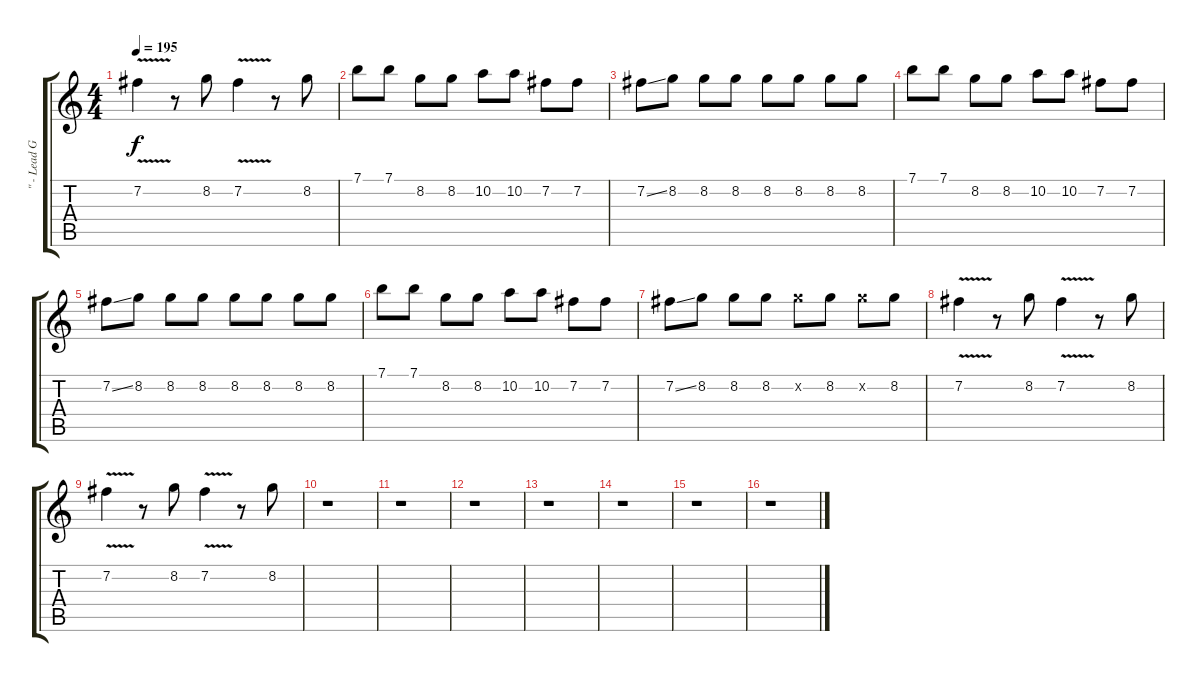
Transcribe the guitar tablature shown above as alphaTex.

\track ("\" - Lead Guitar (Right)" "\" - Lead G") {instrument overdrivenguitar}
\staff {score tabs}
\tuning (E4 B3 G3 D3 A2 E2) {hide}
\ts (4 4)
\tempo 195
\clef g2
\ks c
7.2{v}.4{dy f} r.8 8.2.8 7.2{v}.4 r.8 8.2.8 |
7.1.8 7.1.8 8.2.8 8.2.8 10.2.8 10.2.8 7.2.8 7.2.8 |
7.2{ss}.8 8.2.8 8.2.8 8.2.8 8.2.8 8.2.8 8.2.8 8.2.8 |
7.1.8 7.1.8 8.2.8 8.2.8 10.2.8 10.2.8 7.2.8 7.2.8 |
7.2{ss}.8 8.2.8 8.2.8 8.2.8 8.2.8 8.2.8 8.2.8 8.2.8 |
7.1.8 7.1.8 8.2.8 8.2.8 10.2.8 10.2.8 7.2.8 7.2.8 |
7.2{ss}.8 8.2.8 8.2.8 8.2.8 8.2{x}.8 8.2.8 8.2{x}.8 8.2.8 |
7.2{v}.4 r.8 8.2.8 7.2{v}.4 r.8 8.2.8 |
7.2{v}.4 r.8 8.2.8 7.2{v}.4 r.8 8.2.8 |
r.1 |
r.1 |
r.1 |
r.1 |
r.1 |
r.1 |
r.1
